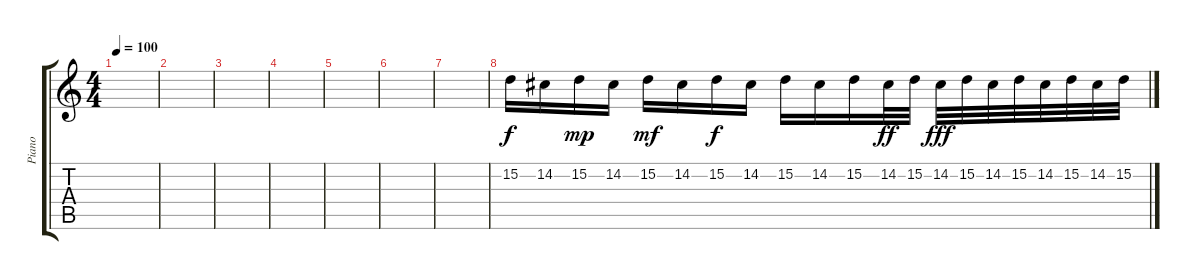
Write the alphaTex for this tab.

\track ("Piano" "Piano") {instrument fx4atmosphere}
\staff {score tabs}
\tuning (E4 B3 G3 D3 A2 E2) {hide}
\ts (4 4)
\tempo 100
\clef g2
\ks c
|
|
|
|
|
|
|
15.2.16 14.2.16 15.2.16{dy mp} 14.2.16 15.2.16{dy mf} 14.2.16 15.2.16{dy f} 14.2.16 15.2.16 14.2.16 15.2.16 14.2.32{dy ff} 15.2.32 14.2.32{dy fff} 15.2.32 14.2.32 15.2.32 14.2.32 15.2.32 14.2.32 15.2.32
